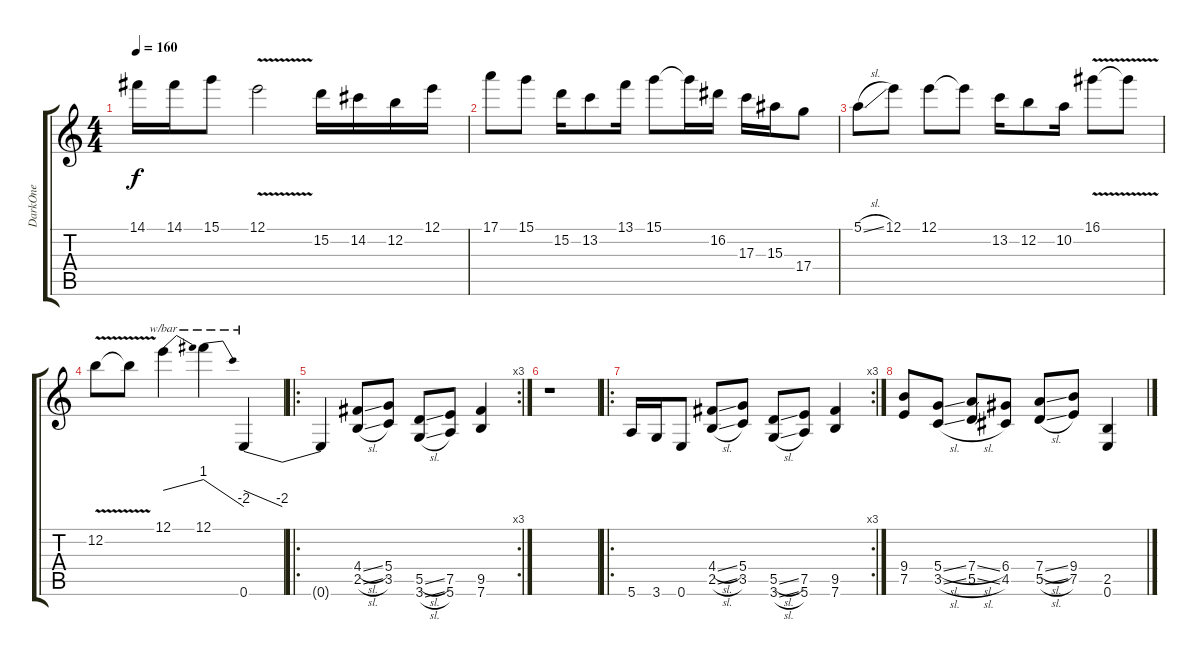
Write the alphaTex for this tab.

\track ("DarkOne" "DarkOne") {instrument distortionguitar}
\staff {score tabs}
\tuning (E4 B3 G3 D3 A2 E2) {hide}
\ts (4 4)
\tempo 160
\clef g2
\ks c
14.1.16{dy f} 14.1.16 15.1.8 12.1{v}.2 15.2.16 14.2.16 12.2.16 12.1.16 |
17.1.8 15.1.8 15.2.16 13.2.8 13.1.16 15.1.8 15.1{t}.16 16.2.16 17.3.16 15.3.16 17.4.8 |
5.1{sl}.8 12.1.8 12.1.8 12.1{t}.8 13.2.16 12.2.8 10.2.16 16.1{v}.8 16.1{t}.8 |
12.2{v}.8 12.2{t}.8 12.1.4{tbe (dive default 0 0 60 4)} 12.1.4{tbe (dive default 0 4 60 -8)} 0.6.4{tbe (dive default 0 0 60 -8)} |
\ro
\rc 3
0.6{t}.4 (4.4{sl} 2.5{sl}).8{volume 14} (5.4 3.5).8 (5.5{sl} 3.6{sl}).8 (7.5 5.6).8 (9.5 7.6).4 |
r.1 |
\ro
\rc 3
5.6.16 3.6.16 0.6.8 (4.4{sl} 2.5{sl}).8 (5.4 3.5).8 (5.5{sl} 3.6{sl}).8 (7.5 5.6).8 (9.5 7.6).4 |
(9.4 7.5).8 (5.4{sl} 3.5{sl}).8 (7.4{sl} 5.5{sl}).8 (6.4 4.5).8 (7.4{sl} 5.5{sl}).8 (9.4 7.5).8 (2.5 0.6).4
